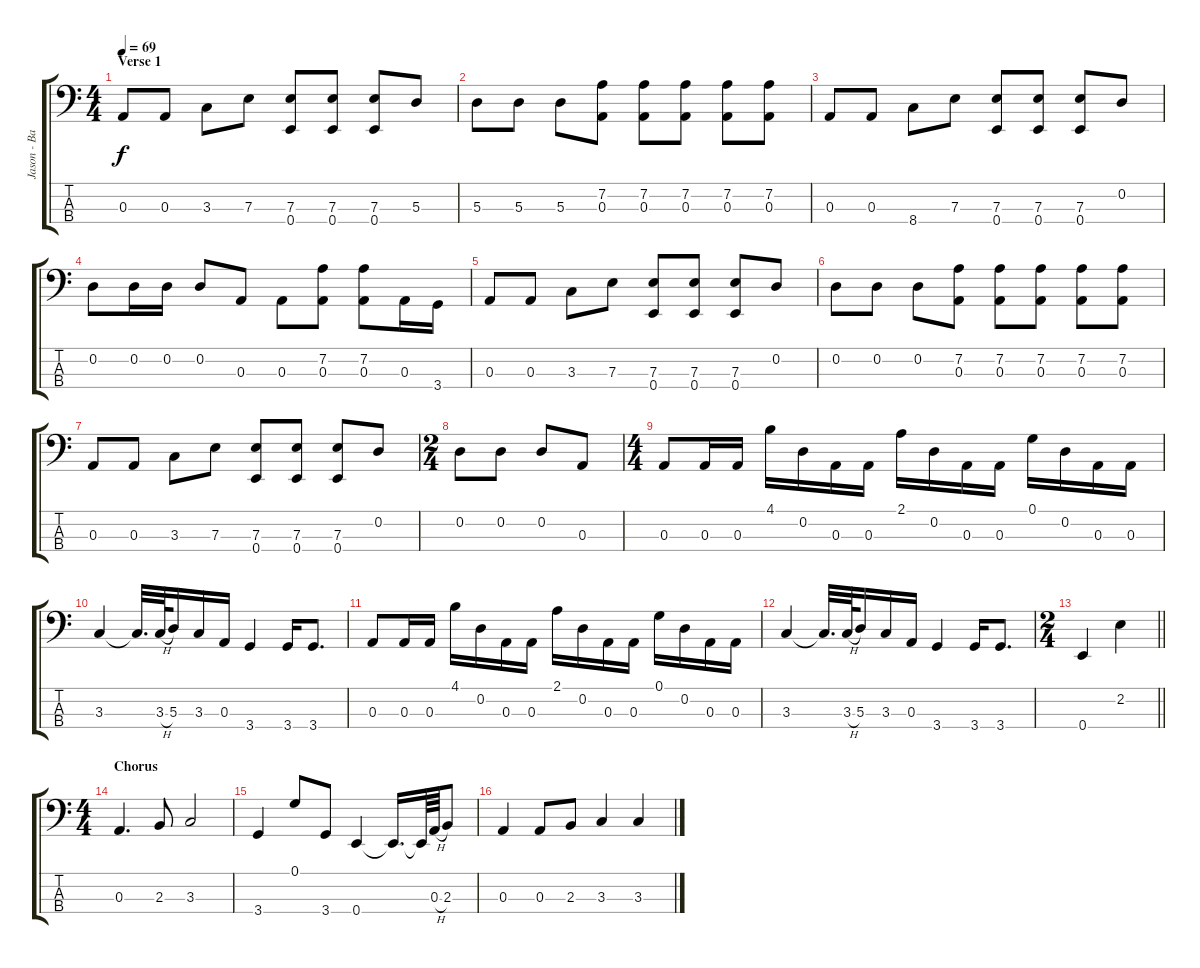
\track ("Jason - Bass" "Jason - Ba") {instrument electricbasspick}
\staff {score tabs}
\tuning (G2 D2 A1 E1) {hide}
\ts (4 4)
\section ("" "Verse 1")
\tempo 69
\clef f4
\ks c
0.3.8{dy f} 0.3.8 3.3.8 7.3.8 (7.3 0.4).8 (7.3 0.4).8 (7.3 0.4).8 5.3.8 |
5.3.8 5.3.8 5.3.8 (7.2 0.3).8 (7.2 0.3).8 (7.2 0.3).8 (7.2 0.3).8 (7.2 0.3).8 |
0.3.8 0.3.8 8.4.8 7.3.8 (7.3 0.4).8 (7.3 0.4).8 (7.3 0.4).8 0.2.8 |
0.2.8 0.2.16 0.2.16 0.2.8 0.3.8 0.3.8 (7.2 0.3).8 (7.2 0.3).8 0.3.16 3.4.16 |
0.3.8 0.3.8 3.3.8 7.3.8 (7.3 0.4).8 (7.3 0.4).8 (7.3 0.4).8 0.2.8 |
0.2.8 0.2.8 0.2.8 (7.2 0.3).8 (7.2 0.3).8 (7.2 0.3).8 (7.2 0.3).8 (7.2 0.3).8 |
0.3.8 0.3.8 3.3.8 7.3.8 (7.3 0.4).8 (7.3 0.4).8 (7.3 0.4).8 0.2.8 |
\ts (2 4)
0.2.8 0.2.8 0.2.8 0.3.8 |
\ts (4 4)
0.3.8 0.3.16 0.3.16 4.1.16 0.2.16 0.3.16 0.3.16 2.1.16 0.2.16 0.3.16 0.3.16 0.1.16 0.2.16 0.3.16 0.3.16 |
3.3.4 3.3{t}.32{d} 3.3{h}.64 5.3.16 3.3.16 0.3.16 3.4.4 3.4.16 3.4.8{d} |
0.3.8 0.3.16 0.3.16 4.1.16 0.2.16 0.3.16 0.3.16 2.1.16 0.2.16 0.3.16 0.3.16 0.1.16 0.2.16 0.3.16 0.3.16 |
3.3.4 3.3{t}.32{d} 3.3{h}.64 5.3.16 3.3.16 0.3.16 3.4.4 3.4.16 3.4.8{d} |
\ts (2 4)
\barLineRight lightlight
0.4.4 2.2.4 |
\ts (4 4)
\section ("" "Chorus")
0.3.4{d} 2.3.8 3.3.2 |
3.4.4 0.1.8 3.4.8 0.4.4 0.4{t}.16{d} 0.4{t}.64 0.3{h}.64 2.3.8 |
0.3.4 0.3.8 2.3.8 3.3.4 3.3.4
